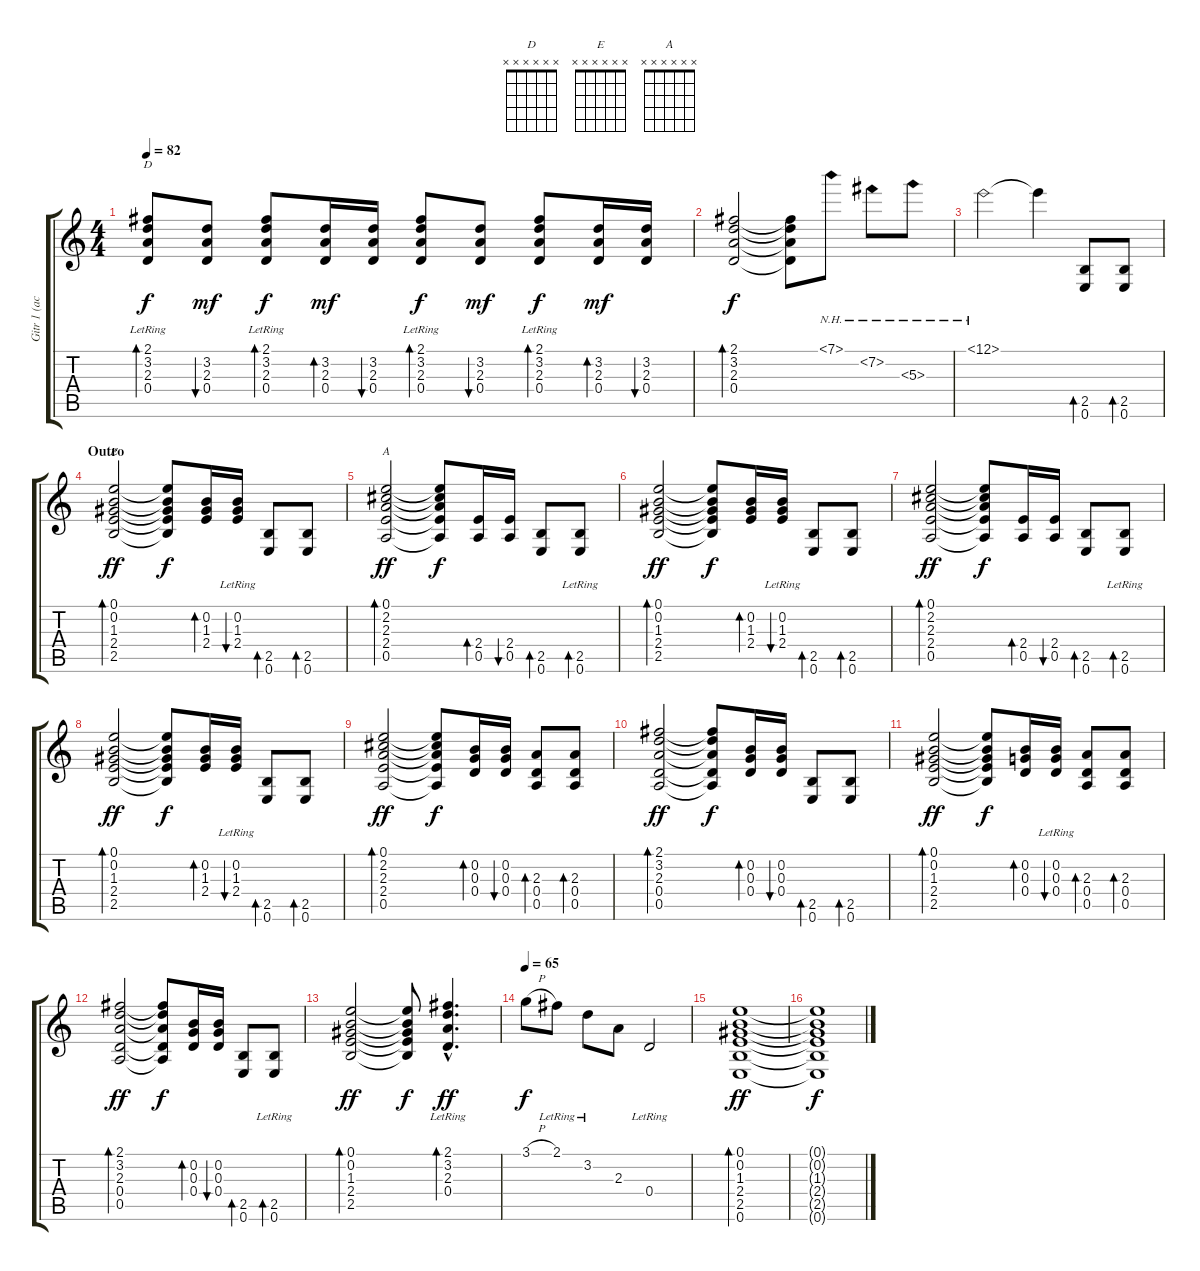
\track ("Gitr 1 (acoustic)" "Gitr 1 (ac") {instrument acousticguitarsteel}
\staff {score tabs}
\tuning (E4 B3 G3 D3 A2 E2) {hide}
\chord ("D" x x x x x x)
\chord ("E" x x x x x x)
\chord ("A" x x x x x x)
\ts (4 4)
\tempo 82
\clef g2
\ks c
(2.1{lr} 3.2 2.3 0.4).8{bd 30 ch "D" dy f} (3.2 2.3 0.4).8{bu 30 dy mf} (2.1{lr} 3.2 2.3 0.4).8{bd 60 dy f} (3.2 2.3 0.4).16{bd 30 dy mf} (3.2 2.3 0.4).16{bu 30} (2.1{lr} 3.2 2.3 0.4).8{bd 30 dy f} (3.2 2.3 0.4).8{bu 30 dy mf} (2.1{lr} 3.2 2.3 0.4).8{bd 60 dy f} (3.2 2.3 0.4).16{bd 30 dy mf} (3.2 2.3 0.4).16{bu 30} |
(2.1 3.2 2.3 0.4).2{bd 30 dy f} (2.1{t} 3.2{t} 2.3{t} 0.4{t}).8 7.1{nh}.8{instrument acousticguitarnylon} 7.2{nh}.8 5.3{nh}.8 |
12.1{nh}.2 12.1{t}.4 (2.5 0.6).8{bd 60 instrument acousticguitarsteel} (2.5 0.6).8{bd 60} |
\section ("" "Outro")
(0.1 0.2 1.3 2.4 2.5).2{bd 30 ch "E" dy ff} (0.1{t} 0.2{t} 1.3{t} 2.4{t} 2.5{t}).8{dy f} (0.2 1.3 2.4).16{bd 60} (0.2{lr} 1.3{lr} 2.4{lr}).16{bu 60} (2.5 0.6).8{bd 60} (2.5 0.6).8{bd 60} |
(0.1 2.2 2.3 2.4 0.5).2{bd 60 ch "A" dy ff} (0.1{t} 2.2{t} 2.3{t} 2.4{t} 0.5{t}).8{dy f} (2.4 0.5).16{bd 60} (2.4 0.5).16{bu 60} (2.5 0.6).8{bd 60} (2.5 0.6{lr}).8{bd 60} |
(0.1 0.2 1.3 2.4 2.5).2{bd 30 dy ff} (0.1{t} 0.2{t} 1.3{t} 2.4{t} 2.5{t}).8{dy f} (0.2 1.3 2.4).16{bd 60} (0.2{lr} 1.3{lr} 2.4{lr}).16{bu 60} (2.5 0.6).8{bd 60} (2.5 0.6).8{bd 60} |
(0.1 2.2 2.3 2.4 0.5).2{bd 60 dy ff} (0.1{t} 2.2{t} 2.3{t} 2.4{t} 0.5{t}).8{dy f} (2.4 0.5).16{bd 60} (2.4 0.5).16{bu 60} (2.5 0.6).8{bd 60} (2.5 0.6{lr}).8{bd 60} |
(0.1 0.2 1.3 2.4 2.5).2{bd 30 dy ff} (0.1{t} 0.2{t} 1.3{t} 2.4{t} 2.5{t}).8{dy f} (0.2 1.3 2.4).16{bd 60} (0.2{lr} 1.3{lr} 2.4{lr}).16{bu 60} (2.5 0.6).8{bd 60} (2.5 0.6).8{bd 60} |
(0.1 2.2 2.3 2.4 0.5).2{bd 60 dy ff} (0.1{t} 2.2{t} 2.3{t} 2.4{t} 0.5{t}).8{dy f} (0.2 0.3 0.4).16{bd 60} (0.2 0.3 0.4).16{bu 60} (2.3 0.4 0.5).8{bd 60} (2.3 0.4 0.5).8{bd 60} |
(2.1 3.2 2.3 0.4 0.5).2{bd 30 dy ff} (2.1{t} 3.2{t} 2.3{t} 0.4{t} 0.5{t}).8{dy f} (0.2 0.3 0.4).16{bd 60} (0.2 0.3 0.4).16{bu 60} (2.5 0.6).8{bd 60} (2.5 0.6).8{bd 60} |
(0.1 0.2 1.3 2.4 2.5).2{bd 30 dy ff} (0.1{t} 0.2{t} 1.3{t} 2.4{t} 2.5{t}).8{dy f} (0.2 0.3 0.4).16{bd 60} (0.2{lr} 0.3{lr} 0.4{lr}).16{bu 60} (2.3 0.4 0.5).8{bd 60} (2.3 0.4 0.5).8{bd 60} |
(2.1 3.2 2.3 0.4 0.5).2{bd 30 dy ff} (2.1{t} 3.2{t} 2.3{t} 0.4{t} 0.5{t}).8{dy f} (0.2 0.3 0.4).16{bd 60} (0.2 0.3 0.4).16{bu 60} (2.5 0.6).8{bd 60} (2.5 0.6{lr}).8{bd 60} |
(0.1 0.2 1.3 2.4 2.5).2{bd 60 dy ff} (0.1{t} 0.2{t} 1.3{t} 2.4{t} 2.5{t}).8{dy f} (2.1{hac} 3.2{hac lr} 2.3{hac lr} 0.4{hac lr}).4{d bd 120 dy ff} |
\tempo 65
3.1{h}.8{dy f} 2.1{lr}.8 3.2{lr}.8 2.3.8 0.4{lr}.2 |
(0.1 0.2 1.3 2.4 2.5 0.6).1{bd 120 dy ff} |
(0.1{t} 0.2{t} 1.3{t} 2.4{t} 2.5{t} 0.6{t}).1{dy f}
